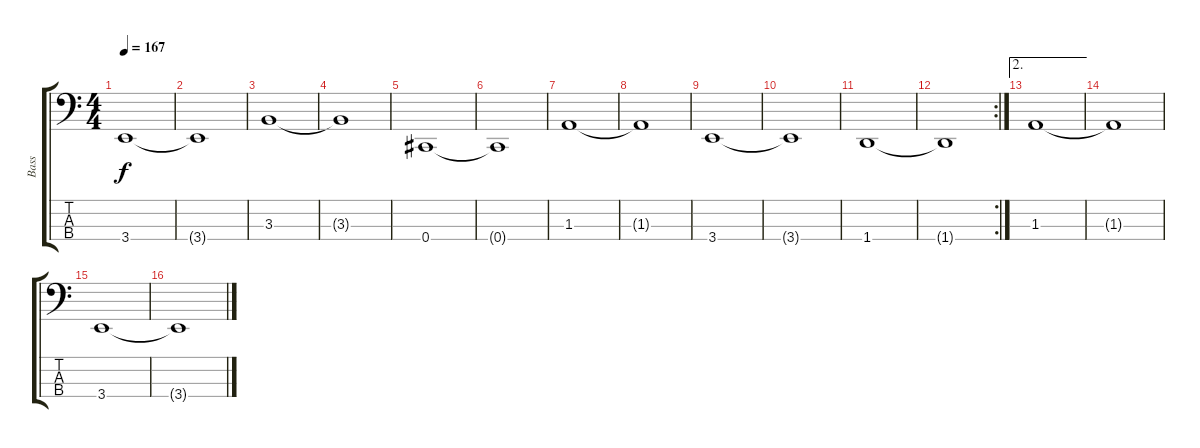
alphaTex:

\track ("Bass" "Bass") {instrument electricbasspick}
\staff {score tabs}
\tuning (Gb2 Db2 Ab1 Db1) {hide}
\ts (4 4)
\tempo 167
\clef f4
\ks c
3.4.1{dy f} |
3.4{t}.1 |
3.3.1 |
3.3{t}.1 |
0.4.1 |
0.4{t}.1 |
1.3.1 |
1.3{t}.1 |
3.4.1 |
3.4{t}.1 |
1.4.1 |
\rc 2
1.4{t}.1 |
\ae 2
1.3.1 |
1.3{t}.1 |
3.4.1 |
3.4{t}.1
